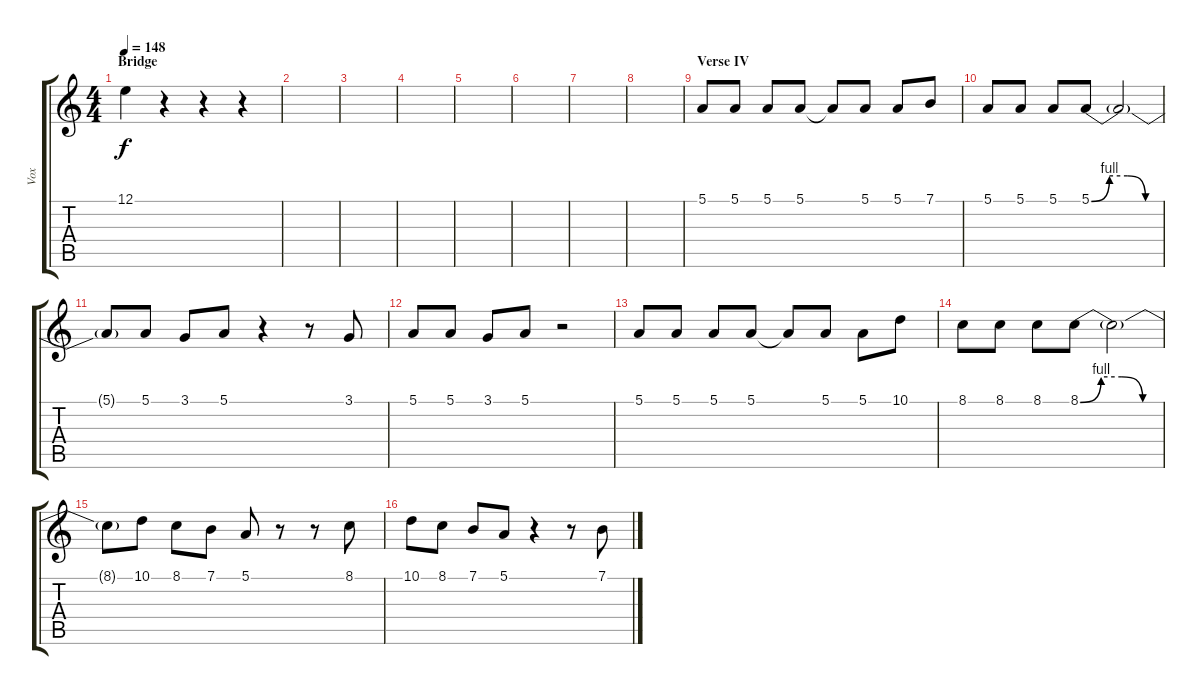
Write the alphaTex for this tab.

\track ("Vox" "Vox") {instrument tenorsax}
\staff {score tabs}
\tuning (E4 B3 G3 D3 A2 E2) {hide}
\ts (4 4)
\section ("" "Bridge")
\tempo 148
\clef g2
\ks c
12.1.4{dy f} r.4 r.4 r.4 |
|
|
|
|
|
|
|
\section ("" "Verse IV")
5.1.8 5.1.8 5.1.8 5.1.8 5.1{t}.8 5.1.8 5.1.8 7.1.8 |
5.1.8 5.1.8 5.1.8 5.1{be (custom 0 0 15 4 30 4 45 0 60 0)}.8 5.1{t}.2 |
5.1{t}.8 5.1.8 3.1.8 5.1.8 r.4 r.8 3.1.8 |
5.1.8 5.1.8 3.1.8 5.1.8 r.2 |
5.1.8 5.1.8 5.1.8 5.1.8 5.1{t}.8 5.1.8 5.1.8 10.1.8 |
8.1.8 8.1.8 8.1.8 8.1{be (custom 0 0 15 4 30 4 45 0 60 0)}.8 8.1{t}.2 |
8.1{t}.8 10.1.8 8.1.8 7.1.8 5.1.8 r.8 r.8 8.1.8 |
10.1.8 8.1.8 7.1.8 5.1.8 r.4 r.8 7.1.8
